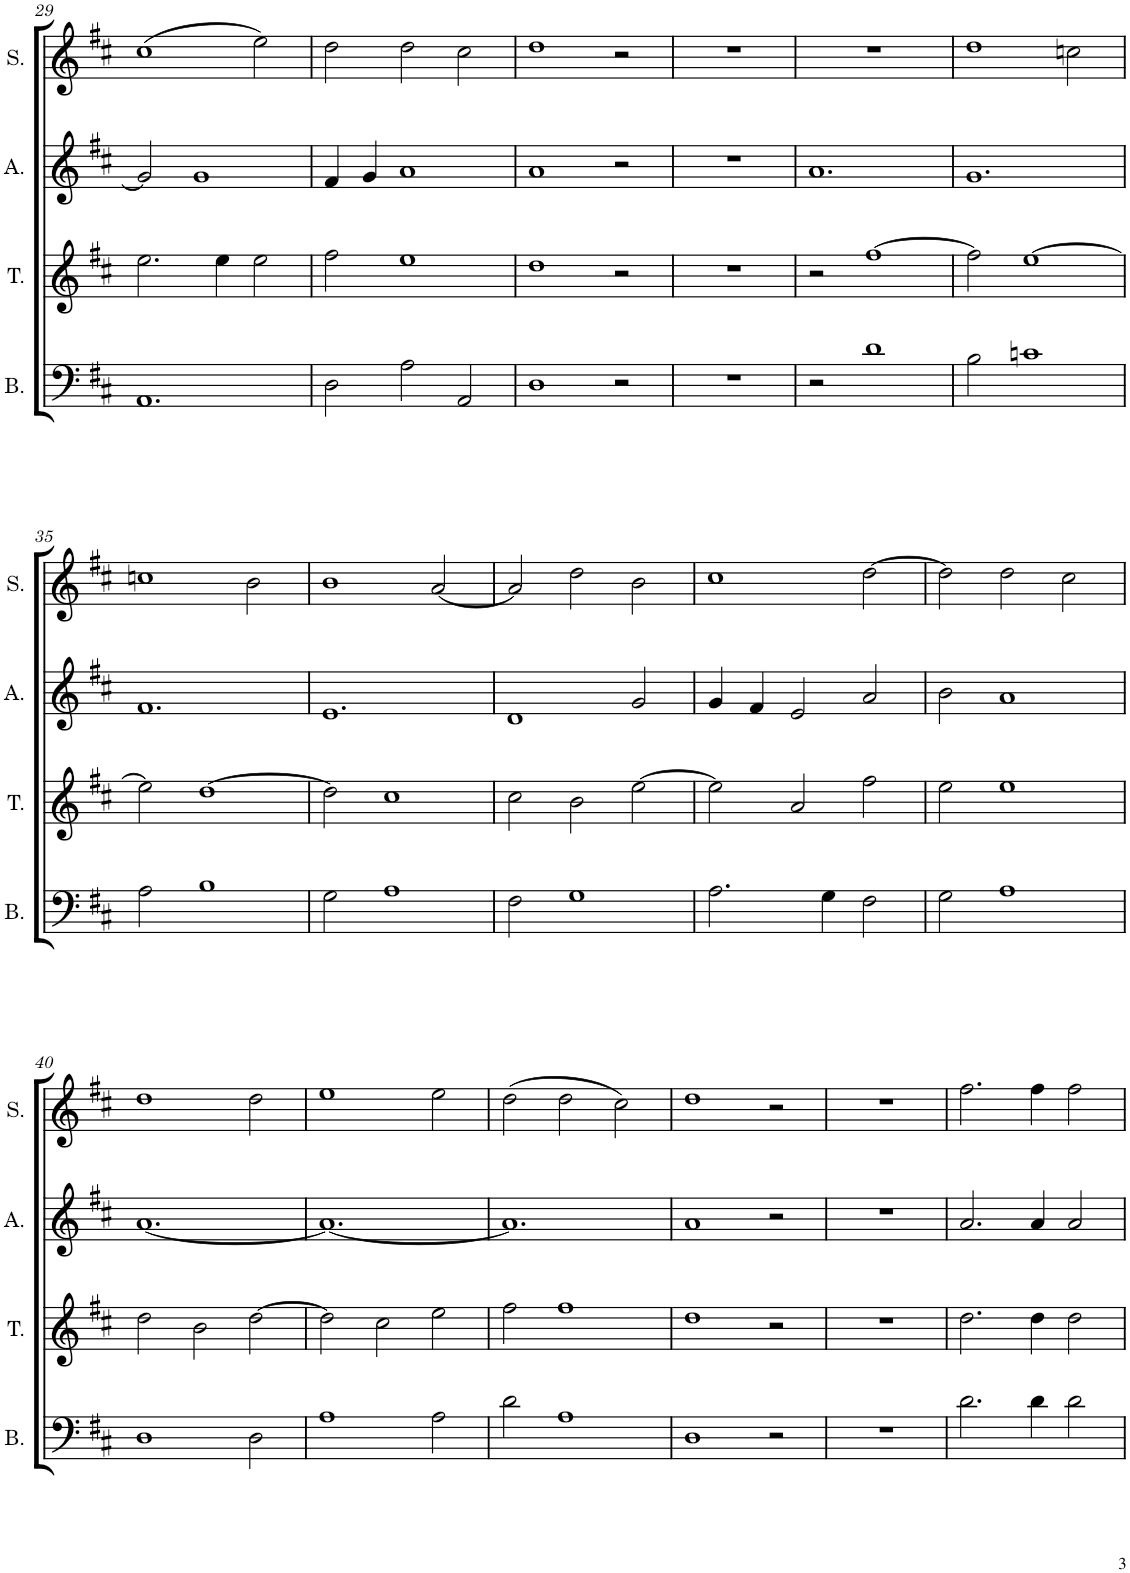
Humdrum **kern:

**kern	**kern	**kern	**kern
*part4	*part3	*part2	*part1
*staff4	*staff3	*staff2	*staff1
*I"Basse	*I"Ténor	*I"Alto	*I"Soprano
*I'B.	*I'T.	*I'A.	*I'S.
!!LO:PB:g=z
*clefF4	*clefG2	*clefG2	*clefG2
*k[f#c#]	*k[f#c#]	*k[f#c#]	*k[f#c#]
*M3/2	*M3/2	*M3/2	*M3/2
=29	=29	=29	=29
1.AA	2.ee\	2g/]	(1cc#
.	.	1g	.
.	4ee\	.	.
.	2ee\	.	2ee\)
=30	=30	=30	=30
2D\	2ff#\	4f#/	2dd\
.	.	4g/	.
2A\	1ee	1a	2dd\
2AA/	.	.	2cc#\
=31	=31	=31	=31
1D	1dd	1a	1dd
2r	2r	2r	2r
=32	=32	=32	=32
1.r	1.r	1.r	1.r
=33	=33	=33	=33
2r	2r	1.a	1.r
1d	[1ff#	.	.
=34	=34	=34	=34
2B\	2ff#\]	1.g	1dd
1cn	[1ee	.	.
.	.	.	2ccn\
!!LO:LB:g=z
=35	=35	=35	=35
2A\	2ee\]	1.f#	1ccn
1B	[1dd	.	.
.	.	.	2b\
=36	=36	=36	=36
2G\	2dd\]	1.e	1b
1A	1cc#	.	.
.	.	.	[2a/
=37	=37	=37	=37
2F#\	2cc#\	1d	2a/]
1G	2b\	.	2dd\
.	[2ee\	2g/	2b\
=38	=38	=38	=38
2.A\	2ee\]	4g/	1cc#
.	.	4f#/	.
.	2a/	2e/	.
4G\	.	.	.
2F#\	2ff#\	2a/	[2dd\
=39	=39	=39	=39
2G\	2ee\	2b\	2dd\]
1A	1ee	1a	2dd\
.	.	.	2cc#\
!!LO:LB:g=z
=40	=40	=40	=40
1D	2dd\	[1.a	1dd
.	2b\	.	.
2D\	[2dd\	.	2dd\
=41	=41	=41	=41
1A	2dd\]	1.a_	1ee
.	2cc#\	.	.
2A\	2ee\	.	2ee\
=42	=42	=42	=42
2d\	2ff#\	1.a]	(2dd\
1A	1ff#	.	2dd\
.	.	.	2cc#\)
=43	=43	=43	=43
1D	1dd	1a	1dd
2r	2r	2r	2r
=44	=44	=44	=44
1.r	1.r	1.r	1.r
=45	=45	=45	=45
2.d\	2.dd\	2.a/	2.ff#\
4d\	4dd\	4a/	4ff#\
2d\	2dd\	2a/	2ff#\
=	=	=	=
*-	*-	*-	*-
